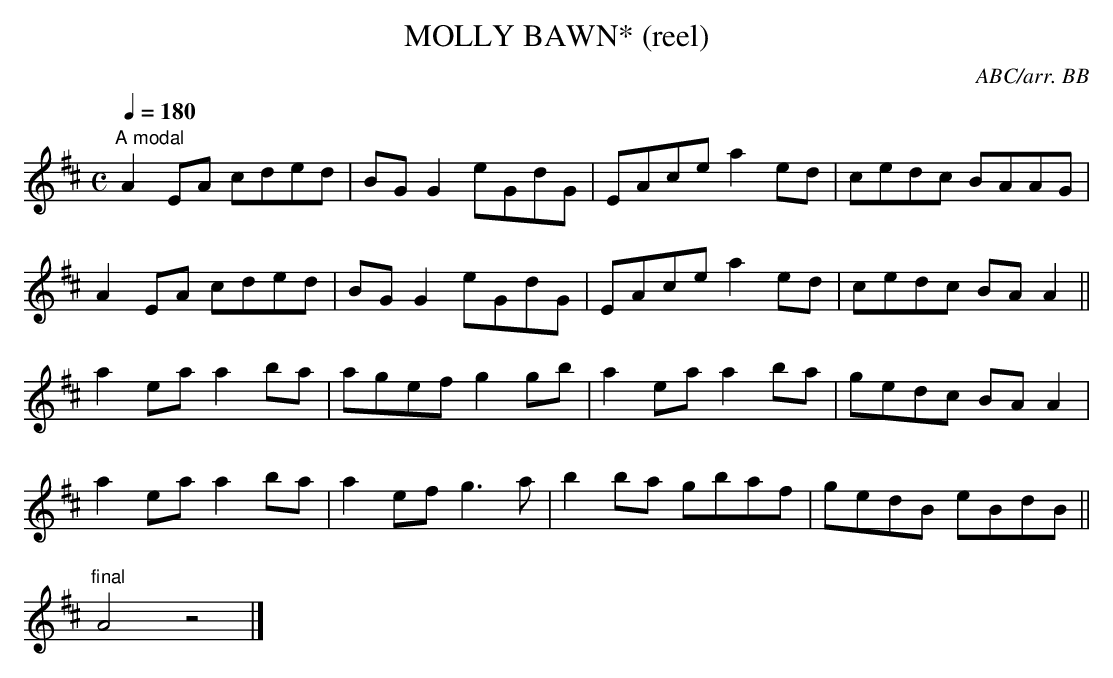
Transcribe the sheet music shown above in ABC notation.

X:1
T:MOLLY BAWN* (reel)
C:ABC/arr. BB
L:1/8
Q:1/4=180
M:C
K:D
"A modal"
A2EA cded|BGG2 eGdG|EAce a2ed|cedc BAAG|
A2EA cded|BGG2 eGdG|EAce a2ed|cedc BAA2||
a2ea a2ba|agef g2gb|a2ea a2ba|gedc BAA2|
a2ea a2ba|a2ef g3a|b2ba gbaf|gedB eBdB||
"final"A4z4|]
